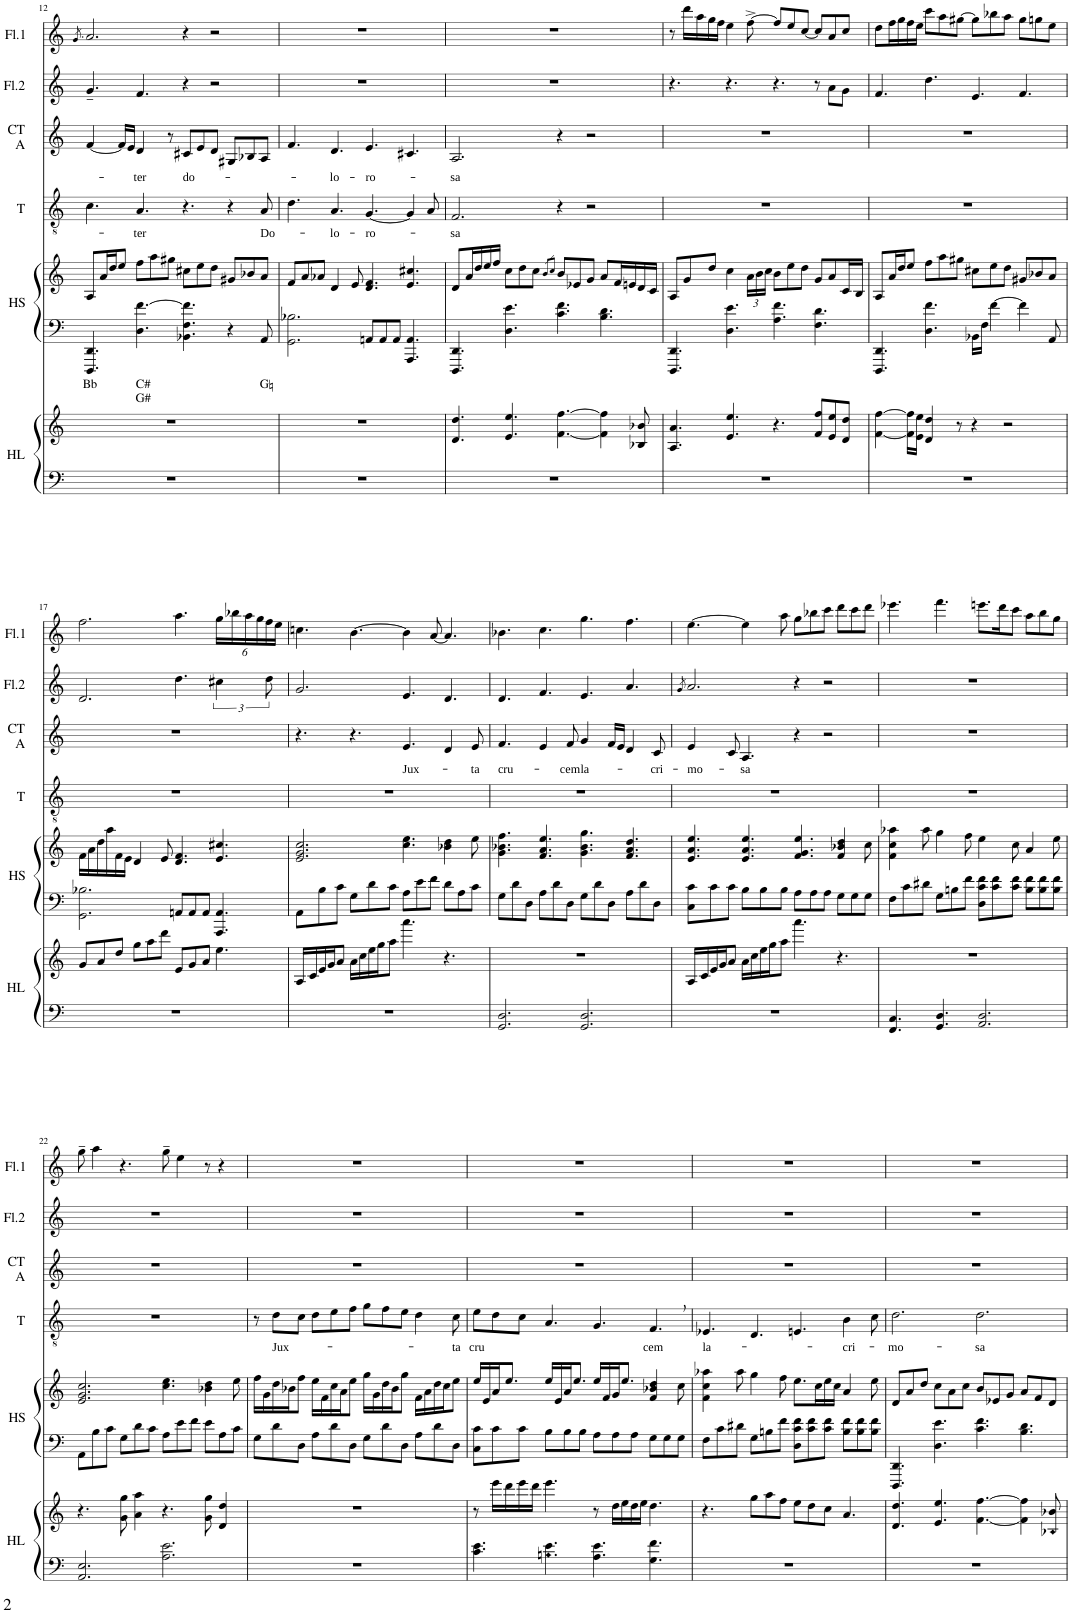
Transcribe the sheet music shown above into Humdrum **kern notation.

**kern	**kern	**kern	**text	**text	**kern	**kern	**text	**kern	**text	**kern	**kern
*part6	*part6	*part5	*part5	*part5	*part5	*part4	*part4	*part3	*part3	*part2	*part1
*staff8	*staff7	*staff6	*staff6	*staff6	*staff5	*staff4	*staff4	*staff3	*staff3	*staff2	*staff1
*I"Harpe à leviers	*	*I"Harpe  SOLO	*	*	*	*I"Ténor	*	*I"Contre- Ténor / Alto	*	*I"Flûte 2	*I"Flûte 1
*I'HL	*	*I'HS	*	*	*	*I'T	*	*I'CT A	*	*I'Fl.2	*I'Fl.1
!!LO:PB:g=z
*clefF4	*clefG2	*clefF4	*	*	*clefG2	*clefGv2	*	*clefG2	*	*clefG2	*clefG2
*k[]	*k[]	*k[]	*	*	*k[]	*k[]	*	*k[]	*	*k[]	*k[]
*M12/8	*M12/8	*M12/8	*	*	*M12/8	*M12/8	*	*M12/8	*	*M12/8	*M12/8
=12	=12	=12	=12	=12	=12	=12	=12	=12	=12	=12	=12
.	.	.	.	.	.	.	.	.	.	.	8qg/
!	!	!	!LO:LY:b	!	!	!	!	!	!	!	!
1.r	1.r	4.DDD/ 4.DD/	Bb	.	8A/L	4.c\	.	[4f/	.	4.g~/	2.a/
.	.	.	.	.	16a/L	.	.	.	.	.	.
.	.	.	.	.	16dd/J	.	.	.	.	.	.
.	.	.	.	.	8ee/J	.	.	16f/LL]	.	.	.
.	.	.	.	.	.	.	.	16e/JJ	.	.	.
!	!	!	!LO:LY:b	!LO:LY:b	!	!	!LO:LY:b	!	!LO:LY:b	!	!
.	.	4.D\ [4.f\	C#	G#	8ff\L	4.A/	-ter	4d/	-ter	4.f/	.
.	.	.	.	.	8aa\	.	.	.	.	.	.
.	.	.	.	.	8gg#X\J	.	.	8r	.	.	.
!	!	!	!	!	!	!	!	!	!LO:LY:b	!	!
.	.	4.BB-X\ 4.F\ 4.f\]	.	.	8cc#X\L	4.r	.	8c#X/L	do-	4r	4r
.	.	.	.	.	8ee\	.	.	8e/	.	.	.
.	.	.	.	.	8dd\J	.	.	8d/J	.	2r	2r
.	.	4r	.	.	8g#X/L	4r	.	8G#X/L	.	.	.
.	.	.	.	.	8b-X/	.	.	8B-X/	.	.	.
!	!	!	!LO:LY:b	!	!	!	!LO:LY:b	!	!	!	!
.	.	8AA/	G♮	.	8a/J	8A/	Do-	8A/J	.	.	.
=13	=13	=13	=13	=13	=13	=13	=13	=13	=13	=13	=13
1.r	1.r	2.GG\ 2.B-X\	.	.	8f/L	4.d\	.	4.f/	.	1.r	1.r
.	.	.	.	.	8a/	.	.	.	.	.	.
.	.	.	.	.	8a-X/J	.	.	.	.	.	.
!	!	!	!	!	!	!	!LO:LY:b	!	!LO:LY:b	!	!
.	.	.	.	.	4d/	4.A/	-lo-	4.d/	-lo-	.	.
.	.	.	.	.	8e/	.	.	.	.	.	.
!	!	!	!	!	!	!	!LO:LY:b	!	!LO:LY:b	!	!
.	.	8AAn/L	.	.	4.d/ 4.f/	[4.G/	-ro-	4.e/	-ro-	.	.
.	.	8AA/	.	.	.	.	.	.	.	.	.
.	.	8AA/J	.	.	.	.	.	.	.	.	.
.	.	4.AAA/ 4.AA/	.	.	4.e/ 4.cc#X/	4G/]	.	4.c#X/	.	.	.
.	.	.	.	.	.	8A/	.	.	.	.	.
=14	=14	=14	=14	=14	=14	=14	=14	=14	=14	=14	=14
!	!	!	!	!	!	!	!LO:LY:b	!	!LO:LY:b	!	!
1.r	4.d/ 4.dd/	4.DDD/ 4.DD/	.	.	8d/L	2.F/	-sa	2.A/	-sa	1.r	1.r
.	.	.	.	.	16a/L	.	.	.	.	.	.
.	.	.	.	.	16dd/	.	.	.	.	.	.
.	.	.	.	.	16ee/	.	.	.	.	.	.
.	.	.	.	.	16ff/JJ	.	.	.	.	.	.
.	4.e/ 4.ee/	4.D\ 4.e\	.	.	8cc\L	.	.	.	.	.	.
.	.	.	.	.	8dd\	.	.	.	.	.	.
.	.	.	.	.	8cc\J	.	.	.	.	.	.
.	.	.	.	.	8qb/L	.	.	.	.	.	.
.	.	.	.	.	8qcc/J	.	.	.	.	.	.
.	[4.f\ [4.ff\	4.c\ 4.f\	.	.	8b/L	4r	.	4r	.	.	.
.	.	.	.	.	8e-X/	.	.	.	.	.	.
.	.	.	.	.	8g/J	2r	.	2r	.	.	.
.	4f\] 4ff\]	4.B\ 4.d\	.	.	8a/L	.	.	.	.	.	.
.	.	.	.	.	16f/L	.	.	.	.	.	.
.	.	.	.	.	16en/	.	.	.	.	.	.
.	8B-X/ 8b-X/	.	.	.	16d/	.	.	.	.	.	.
.	.	.	.	.	16c/JJ	.	.	.	.	.	.
=15	=15	=15	=15	=15	=15	=15	=15	=15	=15	=15	=15
1.r	4.A/ 4.a/	4.DDD/ 4.DD/	.	.	8A/L	1.r	.	1.r	.	4.r	8r
.	.	.	.	.	8g/	.	.	.	.	.	16ddd\LL
.	.	.	.	.	.	.	.	.	.	.	16aa\
.	.	.	.	.	8dd/J	.	.	.	.	.	16gg\
.	.	.	.	.	.	.	.	.	.	.	16ff\JJ
.	4.e/ 4.ee/	4.D\ 4.e\	.	.	4cc\	.	.	.	.	4.r	4ee\
*	*	*	*	*	*Xbrackettup	*	*	*	*	*	*
.	.	.	.	.	24a\LL	.	.	.	.	.	[8ff^\
.	.	.	.	.	24b\	.	.	.	.	.	.
.	.	.	.	.	24cc\JJ	.	.	.	.	.	.
.	4.r	4.A\ 4.f\	.	.	8b\L	.	.	.	.	4.r	8ff/L]
.	.	.	.	.	8ee\	.	.	.	.	.	8ee/
.	.	.	.	.	8dd\J	.	.	.	.	.	[8cc/J
.	8f/ 8ff/L	4.F\ 4.d\	.	.	8g/L	.	.	.	.	8r	8cc/L]
.	8e/ 8ee/	.	.	.	8a/	.	.	.	.	8a\L	8a/
.	8d/ 8dd/J	.	.	.	16c/L	.	.	.	.	8g\J	8cc/J
.	.	.	.	.	16B/JJ	.	.	.	.	.	.
=16	=16	=16	=16	=16	=16	=16	=16	=16	=16	=16	=16
1.r	[4f\ [4ff\	4.DDD/ 4.DD/	.	.	8A/L	1.r	.	1.r	.	4.f/	8dd\L
.	.	.	.	.	16a/L	.	.	.	.	.	16ff\L
.	.	.	.	.	16dd/J	.	.	.	.	.	16gg\
.	16f\] 16ff\]LL	.	.	.	8ee/J	.	.	.	.	.	16ff\
.	16e\ 16ee\JJ	.	.	.	.	.	.	.	.	.	16ee\JJ
.	4d/ 4dd/	4.D\ 4.f\	.	.	8ff\L	.	.	.	.	4.dd\	8ccc\L
.	.	.	.	.	8aa\	.	.	.	.	.	8aa\
.	8r	.	.	.	8gg#X\J	.	.	.	.	.	[8gg#X\J
.	4r	16BB-X\LL	.	.	8cc#X\L	.	.	.	.	4.e/	8gg#\L]
.	.	16F\JJ	.	.	.	.	.	.	.	.	.
.	.	[4f\	.	.	8ee\	.	.	.	.	.	8bb-X\
.	2r	.	.	.	8dd\J	.	.	.	.	.	8aa\J
.	.	4f\]	.	.	8g#X/L	.	.	.	.	4.f/	8gg#\L
.	.	.	.	.	8b-X/	.	.	.	.	.	8ggn\
.	.	8AA/	.	.	8a/J	.	.	.	.	.	8ee\J
!!LO:LB:g=z
=17	=17	=17	=17	=17	=17	=17	=17	=17	=17	=17	=17
1.r	8g/L	2.GG\ 2.B-X\	.	.	16f\LL	1.r	.	1.r	.	2.d/	2.ff\
.	.	.	.	.	16a\	.	.	.	.	.	.
.	8a/	.	.	.	16dd\	.	.	.	.	.	.
.	.	.	.	.	16aa\	.	.	.	.	.	.
.	8dd/J	.	.	.	16f\	.	.	.	.	.	.
.	.	.	.	.	16e\JJ	.	.	.	.	.	.
.	8gg\L	.	.	.	4d/	.	.	.	.	.	.
.	8aa\	.	.	.	.	.	.	.	.	.	.
.	8ddd\J	.	.	.	8e/	.	.	.	.	.	.
.	8e/L	8AAn/L	.	.	4.d/ 4.f/	.	.	.	.	4.dd\	4.aa\
.	8g/	8AA/	.	.	.	.	.	.	.	.	.
.	8a/J	8AA/J	.	.	.	.	.	.	.	.	.
.	4.ee\	4.AAA/ 4.AA/	.	.	4.e/ 4.cc#X/	.	.	.	.	4cc#X\	16gg\LL
.	.	.	.	.	.	.	.	.	.	.	16bb-X\
.	.	.	.	.	.	.	.	.	.	.	16aa\
.	.	.	.	.	.	.	.	.	.	.	16gg\
.	.	.	.	.	.	.	.	.	.	8dd\	16ff\
.	.	.	.	.	.	.	.	.	.	.	16ee\JJ
=18	=18	=18	=18	=18	=18	=18	=18	=18	=18	=18	=18
1.r	16A/LL	8AA\L	.	.	2.e/ 2.g/ 2.cc/	1.r	.	4.r	.	2.g/	4.ccn\
.	16c/	.	.	.	.	.	.	.	.	.	.
.	16e/	8B\	.	.	.	.	.	.	.	.	.
.	16g/J	.	.	.	.	.	.	.	.	.	.
.	8a/J	8c\J	.	.	.	.	.	.	.	.	.
.	16a\LL	8G\L	.	.	.	.	.	4.r	.	.	[4.b\
.	16cc\	.	.	.	.	.	.	.	.	.	.
.	16ee\	8d\	.	.	.	.	.	.	.	.	.
.	16gg\J	.	.	.	.	.	.	.	.	.	.
.	8aa\J	8c\J	.	.	.	.	.	.	.	.	.
!	!	!	!	!	!	!	!	!	!LO:LY:b	!	!
.	4.aaa\	8A\L	.	.	4.cc\ 4.ee\	.	.	4.e/	Jux-	4.e/	4b\]
.	.	8e\	.	.	.	.	.	.	.	.	.
.	.	8f\J	.	.	.	.	.	.	.	.	[8a/
.	4.r	8d\L	.	.	4b-X\ 4dd\	.	.	4d/	.	4.d/	4.a/]
.	.	8A\	.	.	.	.	.	.	.	.	.
!	!	!	!	!	!	!	!	!	!LO:LY:b	!	!
.	.	8c\J	.	.	8ee\	.	.	8e/	-ta	.	.
=19	=19	=19	=19	=19	=19	=19	=19	=19	=19	=19	=19
!	!	!	!	!	!	!	!	!	!LO:LY:b	!	!
2.GG/ 2.D/	1.r	8G\L	.	.	4.g\ 4.b-X\ 4.ff\	1.r	.	4.f/	cru-	4.d/	4.b-X\
.	.	8d\	.	.	.	.	.	.	.	.	.
.	.	8D\J	.	.	.	.	.	.	.	.	.
.	.	8A\L	.	.	4.f/ 4.a/ 4.ee/	.	.	4e/	.	4.f/	4.cc\
.	.	8d\	.	.	.	.	.	.	.	.	.
!	!	!	!	!	!	!	!	!	!LO:LY:b	!	!
.	.	8D\J	.	.	.	.	.	8f/	cem	.	.
!	!	!	!	!	!	!	!	!	!LO:LY:b	!	!
2.GG/ 2.D/	.	8G\L	.	.	4.g\ 4.b-\ 4.gg\	.	.	4g/	la-	4.e/	4.gg\
.	.	8d\	.	.	.	.	.	.	.	.	.
.	.	8D\J	.	.	.	.	.	16f/LL	.	.	.
.	.	.	.	.	.	.	.	16e/JJ	.	.	.
.	.	8A\L	.	.	4.f/ 4.a/ 4.dd/	.	.	4d/	.	4.a/	4.ff\
.	.	8d\	.	.	.	.	.	.	.	.	.
!	!	!	!	!	!	!	!	!	!LO:LY:b	!	!
.	.	8D\J	.	.	.	.	.	8c/	-cri-	.	.
=20	=20	=20	=20	=20	=20	=20	=20	=20	=20	=20	=20
.	.	.	.	.	.	.	.	.	.	8qg/	.
!	!	!	!	!	!	!	!	!	!LO:LY:b	!	!
1.r	16A/LL	8C\ 8c\L	.	.	4.e/ 4.a/ 4.ee/	1.r	.	4e/	-mo-	2.a/	[4.ee\
.	16c/	.	.	.	.	.	.	.	.	.	.
.	16e/	8c\	.	.	.	.	.	.	.	.	.
.	16g/J	.	.	.	.	.	.	.	.	.	.
.	8a/J	8c\J	.	.	.	.	.	8c/	.	.	.
!	!	!	!	!	!	!	!	!	!LO:LY:b	!	!
.	16a\LL	8B\L	.	.	4.e/ 4.a/ 4.ee/	.	.	4.A/	-sa	.	4ee\]
.	16cc\	.	.	.	.	.	.	.	.	.	.
.	16ee\	8B\	.	.	.	.	.	.	.	.	.
.	16gg\J	.	.	.	.	.	.	.	.	.	.
.	8aa\J	8B\J	.	.	.	.	.	.	.	.	8aa\
.	4.aaa\	8A\L	.	.	4.f/ 4.g/ 4.ee/	.	.	4r	.	4r	8gg\L
.	.	8A\	.	.	.	.	.	.	.	.	8bb-X\
.	.	8A\J	.	.	.	.	.	2r	.	2r	8ccc\J
.	4.r	8G\L	.	.	4f/ 4b-X/ 4dd/	.	.	.	.	.	8ddd\L
.	.	8G\	.	.	.	.	.	.	.	.	8ccc\
.	.	8G\J	.	.	8cc\	.	.	.	.	.	8ddd\J
=21	=21	=21	=21	=21	=21	=21	=21	=21	=21	=21	=21
4.FF/ 4.C/	1.r	8F\L	.	.	4f\ 4cc\ 4aa-X\	1.r	.	1.r	.	1.r	4.eee-X\
.	.	8c\	.	.	.	.	.	.	.	.	.
.	.	8d#X\J	.	.	8aa-\	.	.	.	.	.	.
4.GG/ 4.D/	.	8G\L	.	.	4gg\	.	.	.	.	.	4.fff\
.	.	8Bn\	.	.	.	.	.	.	.	.	.
.	.	8f\J	.	.	8ff\	.	.	.	.	.	.
2.AA/ 2.D/	.	8D\ 8c\ 8f\L	.	.	4ee\	.	.	.	.	.	8.eeen\L
.	.	8c\ 8f\	.	.	.	.	.	.	.	.	.
.	.	.	.	.	.	.	.	.	.	.	16ddd\K
.	.	8c\ 8f\J	.	.	8cc\	.	.	.	.	.	8ccc\J
.	.	8B\ 8f\L	.	.	4a/	.	.	.	.	.	8aa\L
.	.	8B\ 8f\	.	.	.	.	.	.	.	.	8bb\
.	.	8B\ 8f\J	.	.	8ee\	.	.	.	.	.	8gg\J
!!LO:LB:g=z
=22	=22	=22	=22	=22	=22	=22	=22	=22	=22	=22	=22
2.AA/ 2.E/	4.r	8AA\L	.	.	2.e/ 2.g/ 2.cc/	1.r	.	1.r	.	1.r	8gg~\
.	.	8B\	.	.	.	.	.	.	.	.	4aa\
.	.	8c\J	.	.	.	.	.	.	.	.	.
.	8g\ 8gg\	8G\L	.	.	.	.	.	.	.	.	4.r
.	4a\ 4aa\	8d\	.	.	.	.	.	.	.	.	.
.	.	8c\J	.	.	.	.	.	.	.	.	.
2.A\ 2.e\	4.r	8A\L	.	.	4.cc\ 4.ee\	.	.	.	.	.	8gg~\
.	.	8e\	.	.	.	.	.	.	.	.	4ee\
.	.	8f\J	.	.	.	.	.	.	.	.	.
.	8g\ 8gg\	8e\L	.	.	4b-X\ 4dd\	.	.	.	.	.	8r
.	4d/ 4dd/	8A\	.	.	.	.	.	.	.	.	4r
.	.	8c\J	.	.	8ee\	.	.	.	.	.	.
=23	=23	=23	=23	=23	=23	=23	=23	=23	=23	=23	=23
1.r	1.r	8G\L	.	.	16ff\LL	8r	.	1.r	.	1.r	1.r
.	.	.	.	.	16g\	.	.	.	.	.	.
!	!	!	!	!	!	!	!LO:LY:b	!	!	!	!
.	.	8d\	.	.	16dd\	8d\L	Jux-	.	.	.	.
.	.	.	.	.	16b-X\J	.	.	.	.	.	.
.	.	8D\J	.	.	8ff\J	8c\J	.	.	.	.	.
.	.	8A\L	.	.	16ee\LL	8d\L	.	.	.	.	.
.	.	.	.	.	16f\	.	.	.	.	.	.
.	.	8d\	.	.	16cc\	8e\	.	.	.	.	.
.	.	.	.	.	16a\J	.	.	.	.	.	.
.	.	8D\J	.	.	8ee\J	8f\J	.	.	.	.	.
.	.	8G\L	.	.	16gg\LL	8g\L	.	.	.	.	.
.	.	.	.	.	16g\	.	.	.	.	.	.
.	.	8d\	.	.	16dd\	8f\	.	.	.	.	.
.	.	.	.	.	16b-\J	.	.	.	.	.	.
.	.	8D\J	.	.	8gg\J	8e\J	.	.	.	.	.
.	.	8A\L	.	.	16f\LL	4d\	.	.	.	.	.
.	.	.	.	.	16a\	.	.	.	.	.	.
.	.	8d\	.	.	16dd\	.	.	.	.	.	.
.	.	.	.	.	16cc\J	.	.	.	.	.	.
!	!	!	!	!	!	!	!LO:LY:b	!	!	!	!
.	.	8D\J	.	.	8ee\J	8c\	-ta	.	.	.	.
=24	=24	=24	=24	=24	=24	=24	=24	=24	=24	=24	=24
!	!	!	!	!	!	!	!LO:LY:b	!	!	!	!
4.c\ 4.e\	8r	8C\ 8c\L	.	.	16ee/LL	8e\L	cru	1.r	.	1.r	1.r
.	.	.	.	.	16e/	.	.	.	.	.	.
.	16eee\LL	8c\	.	.	16a/J	8d\	.	.	.	.	.
.	16ddd\	.	.	.	8.ee/J	.	.	.	.	.	.
.	16eee\	8c\J	.	.	.	8c\J	.	.	.	.	.
.	16ddd\JJ	.	.	.	.	.	.	.	.	.	.
4.Bn\ 4.e\	4.eee\	8B\L	.	.	16ee/LL	4.A/	.	.	.	.	.
.	.	.	.	.	16e/	.	.	.	.	.	.
.	.	8B\	.	.	16a/J	.	.	.	.	.	.
.	.	.	.	.	8.ee/J	.	.	.	.	.	.
.	.	8B\J	.	.	.	.	.	.	.	.	.
4.A\ 4.e\	8r	8A\L	.	.	16ee/LL	4.G/	.	.	.	.	.
.	.	.	.	.	16f/	.	.	.	.	.	.
.	16dd\LL	8A\	.	.	16g/J	.	.	.	.	.	.
.	16ee\	.	.	.	8.ee/J	.	.	.	.	.	.
.	16dd\	8A\J	.	.	.	.	.	.	.	.	.
.	16ee\JJ	.	.	.	.	.	.	.	.	.	.
!	!	!	!	!	!	!	!LO:LY:b	!	!	!	!
4.G\ 4.f\	4.dd\	8G\L	.	.	4f/ 4b-X/ 4dd/	4.F,/	cem	.	.	.	.
.	.	8G\	.	.	.	.	.	.	.	.	.
.	.	8G\J	.	.	8cc\	.	.	.	.	.	.
=25	=25	=25	=25	=25	=25	=25	=25	=25	=25	=25	=25
!	!	!	!	!	!	!	!LO:LY:b	!	!	!	!
1.r	4.r	8F\L	.	.	4f\ 4cc\ 4aa-X\	4.E-X/	la-	1.r	.	1.r	1.r
.	.	8c\	.	.	.	.	.	.	.	.	.
.	.	8d#X\J	.	.	8aa-\	.	.	.	.	.	.
.	8gg\L	8G\L	.	.	4gg\	4.D/	.	.	.	.	.
.	8aa\	8Bn\	.	.	.	.	.	.	.	.	.
.	8ff\J	8f\J	.	.	8ff\	.	.	.	.	.	.
.	8ee\L	8D\ 8c\ 8f\L	.	.	8.ee\L	4.En/	.	.	.	.	.
.	8dd\	8c\ 8f\	.	.	.	.	.	.	.	.	.
.	.	.	.	.	16cc\L	.	.	.	.	.	.
.	8cc\J	8c\ 8f\J	.	.	16ee\	.	.	.	.	.	.
.	.	.	.	.	16cc\JJ	.	.	.	.	.	.
!	!	!	!	!	!	!	!LO:LY:b	!	!	!	!
.	4.a/	8B\ 8f\L	.	.	4a/	4B\	-cri-	.	.	.	.
.	.	8B\ 8f\	.	.	.	.	.	.	.	.	.
.	.	8B\ 8f\J	.	.	8ee\	8c\	.	.	.	.	.
=26	=26	=26	=26	=26	=26	=26	=26	=26	=26	=26	=26
!	!	!	!	!	!	!	!LO:LY:b	!	!	!	!
1.r	4.d/ 4.dd/	4.DDD/ 4.DD/	.	.	8d/L	2.d\	-mo-	1.r	.	1.r	1.r
.	.	.	.	.	8a/	.	.	.	.	.	.
.	.	.	.	.	8dd/J	.	.	.	.	.	.
.	4.e/ 4.ee/	4.D\ 4.e\	.	.	8cc\L	.	.	.	.	.	.
.	.	.	.	.	8a\	.	.	.	.	.	.
.	.	.	.	.	8cc\J	.	.	.	.	.	.
!	!	!	!	!	!	!	!LO:LY:b	!	!	!	!
.	[4.f\ [4.ff\	4.c\ 4.f\	.	.	8b/L	2.d\	-sa	.	.	.	.
.	.	.	.	.	8e-X/	.	.	.	.	.	.
.	.	.	.	.	8g/J	.	.	.	.	.	.
.	4f\] 4ff\]	4.B\ 4.d\	.	.	8a/L	.	.	.	.	.	.
.	.	.	.	.	8f/	.	.	.	.	.	.
.	8B-X/ 8b-X/	.	.	.	8d/J	.	.	.	.	.	.
=	=	=	=	=	=	=	=	=	=	=	=
*-	*-	*-	*-	*-	*-	*-	*-	*-	*-	*-	*-
